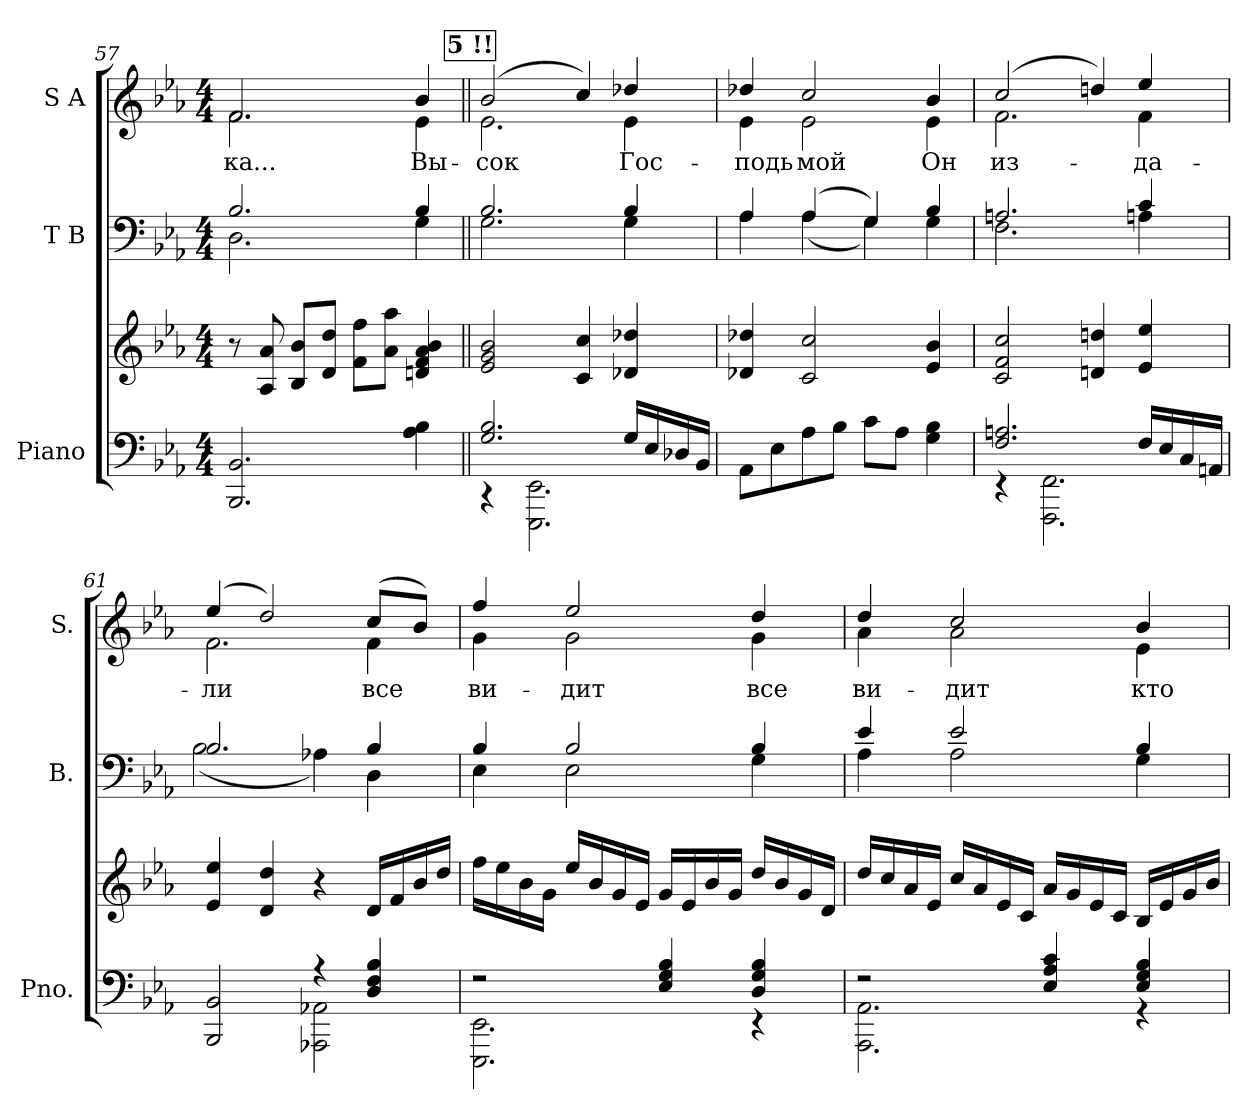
**kern	**kern	**kern	**kern	**text
*part3	*part3	*part2	*part1	*part1
*staff4	*staff3	*staff2	*staff1	*staff1
*I"Piano	*	*I"T B	*I"S A	*
*I'Pno.	*	*I'B.	*I'S.	*
*clefF4	*clefG2	*clefF4	*clefG2	*
*k[b-e-a-]	*k[b-e-a-]	*k[b-e-a-]	*k[b-e-a-]	*
*E-:	*E-:	*E-:	*E-:	*
*M4/4	*M4/4	*M4/4	*M4/4	*
=57	=57	=57	=57	=57
*	*	*^	*	*
!	!	!	!	!	!LO:LY:b:color=#000000
*	*	*	*	*^	*
2.BBB-i/ 2.BB-i	8r	2.B-i/	2.Di\	2.fi/	2.fi\	-ка...
.	8A-i/ 8a-i	.	.	.	.	.
.	8B-i/ 8b-iL	.	.	.	.	.
.	8di/ 8ddiJ	.	.	.	.	.
.	8fi\ 8ffiL	.	.	.	.	.
.	8a-i\ 8aa-iJ	.	.	.	.	.
!	!	!	!	!	!	!LO:LY:b:color=#000000
4A-i\ 4B-i	4dni/ 4fi 4a-i 4b-i	4B-i/	4Gi\	4b-i/	4e-i\	Вы-
!!LO:REH:place=s1:B:color=#000000:enc=box:fs=11.7594:t=5	!!
=58||	=58||	=58||	=58||	=58||	=58||	=58||
*^	*	*	*	*	*	*
!	!	!	!	!	!	!	!LO:LY:b:color=#000000
2.Gi/ 2.B-i	4r	2e-i/ 2gi 2b-i	2.B-i/	2.Gi\	(2b-i/	2.e-i\	-сок
.	2.EEE-i\ 2.EE-i	.	.	.	.	.	.
.	.	4ci/ 4cci	.	.	4cci/)	.	.
!	!	!	!	!	!	!	!LO:LY:b:color=#000000
16Gi/LL	.	4d-Xi/ 4dd-Xi	4B-i/	4Gi\	4dd-Xi/	4e-i\	Гос-
16E-i/	.	.	.	.	.	.	.
16D-Xi/	.	.	.	.	.	.	.
16BB-i/JJ	.	.	.	.	.	.	.
*v	*v	*	*	*	*	*	*
=59	=59	=59	=59	=59	=59	=59
!	!	!	!	!	!	!LO:LY:b:color=#000000
8AA-i\L	4d-Xi/ 4dd-Xi	4A-i/	4A-i\	4dd-Xi/	4e-i\	-подь
8E-i\	.	.	.	.	.	.
!	!	!	!	!	!	!LO:LY:b:color=#000000
8A-i\	2ci/ 2cci	(4A-i/	(4A-i\	2cci/	2e-i\	мой
8B-i\J	.	.	.	.	.	.
8ci\L	.	4Gi/)	4Gi\)	.	.	.
8A-i\J	.	.	.	.	.	.
!	!	!	!	!	!	!LO:LY:b:color=#000000
4Gi\ 4B-i	4e-i/ 4b-i	4B-i/	4Gi\	4b-i/	4e-i\	Он
=60	=60	=60	=60	=60	=60	=60
*^	*	*	*	*	*	*
!	!	!	!	!	!	!	!LO:LY:b:color=#000000
2.Fi/ 2.Ani	4r	2ci/ 2fi 2cci	2.Ani/	2.Fi\	(2cci/	2.fi\	из-
.	2.FFFi\ 2.FFi	.	.	.	.	.	.
.	.	4dni/ 4ddni	.	.	4ddni/)	.	.
!	!	!	!	!	!	!	!LO:LY:b:color=#000000
16Fi/LL	.	4e-i/ 4ee-i	4ci/	4Ani\	4ee-i/	4fi\	-да-
16E-i/	.	.	.	.	.	.	.
16Ci/	.	.	.	.	.	.	.
16AAni/JJ	.	.	.	.	.	.	.
!!LO:LB:g=z	!!
=61	=61	=61	=61	=61	=61	=61	=61
!	!	!	!	!	!	!	!LO:LY:b:color=#000000
2BBB-i/ 2BB-i	2ryy	4e-i/ 4ee-i	2.B-i/	(2B-i\	(4ee-i/	2.fi\	-ли
.	.	4di/ 4ddi	.	.	2ddi/)	.	.
4r	2AAA-Xi\ 2AA-Xi	4r	.	4A-Xi\)	.	.	.
!	!	!	!	!	!	!	!LO:LY:b:color=#000000
4Di/ 4Fi 4B-i	.	16di/LL	4B-i/	4Di\	(8cci/L	4fi\	все
.	.	16fi/	.	.	.	.	.
.	.	16b-i/	.	.	8b-i/J)	.	.
.	.	16ddi/JJ	.	.	.	.	.
=62	=62	=62	=62	=62	=62	=62	=62
!	!	!	!	!	!	!	!LO:LY:b:color=#000000
2r	2.EEE-i\ 2.EE-i	16ffi\LL	4B-i/	4E-i\	4ffi/	4gi\	ви-
.	.	16ee-i\	.	.	.	.	.
.	.	16b-i\	.	.	.	.	.
.	.	16gi\JJ	.	.	.	.	.
!	!	!	!	!	!	!	!LO:LY:b:color=#000000
.	.	16ee-i/LL	2B-i/	2E-i\	2ee-i/	2gi\	-дит
.	.	16b-i/	.	.	.	.	.
.	.	16gi/	.	.	.	.	.
.	.	16e-i/JJ	.	.	.	.	.
4E-i/ 4Gi 4B-i	.	16gi/LL	.	.	.	.	.
.	.	16e-i/	.	.	.	.	.
.	.	16b-i/	.	.	.	.	.
.	.	16gi/JJ	.	.	.	.	.
!	!	!	!	!	!	!	!LO:LY:b:color=#000000
4Di/ 4Gi 4B-i	4r	16ddi/LL	4B-i/	4Gi\	4ddi/	4gi\	все
.	.	16b-i/	.	.	.	.	.
.	.	16gi/	.	.	.	.	.
.	.	16di/JJ	.	.	.	.	.
=63	=63	=63	=63	=63	=63	=63	=63
!	!	!	!	!	!	!	!LO:LY:b:color=#000000
2r	2.AAA-i\ 2.AA-i	16ddi/LL	4e-i/	4A-i\	4ddi/	4a-i\	ви-
.	.	16cci/	.	.	.	.	.
.	.	16a-i/	.	.	.	.	.
.	.	16e-i/JJ	.	.	.	.	.
!	!	!	!	!	!	!	!LO:LY:b:color=#000000
.	.	16cci/LL	2e-i/	2A-i\	2cci/	2a-i\	-дит
.	.	16a-i/	.	.	.	.	.
.	.	16e-i/	.	.	.	.	.
.	.	16ci/JJ	.	.	.	.	.
4E-i/ 4A-i 4ci	.	16a-i/LL	.	.	.	.	.
.	.	16gi/	.	.	.	.	.
.	.	16e-i/	.	.	.	.	.
.	.	16ci/JJ	.	.	.	.	.
!	!	!	!	!	!	!	!LO:LY:b:color=#000000
4E-i/ 4Gi 4B-i	4r	16B-i/LL	4B-i/	4Gi\	4b-i/	4e-i\	кто
.	.	16e-i/	.	.	.	.	.
.	.	16gi/	.	.	.	.	.
.	.	16b-i/JJ	.	.	.	.	.
*	*	*	*v	*v	*	*	*
*v	*v	*	*	*v	*v	*
=	=	=	=	=
*-	*-	*-	*-	*-
